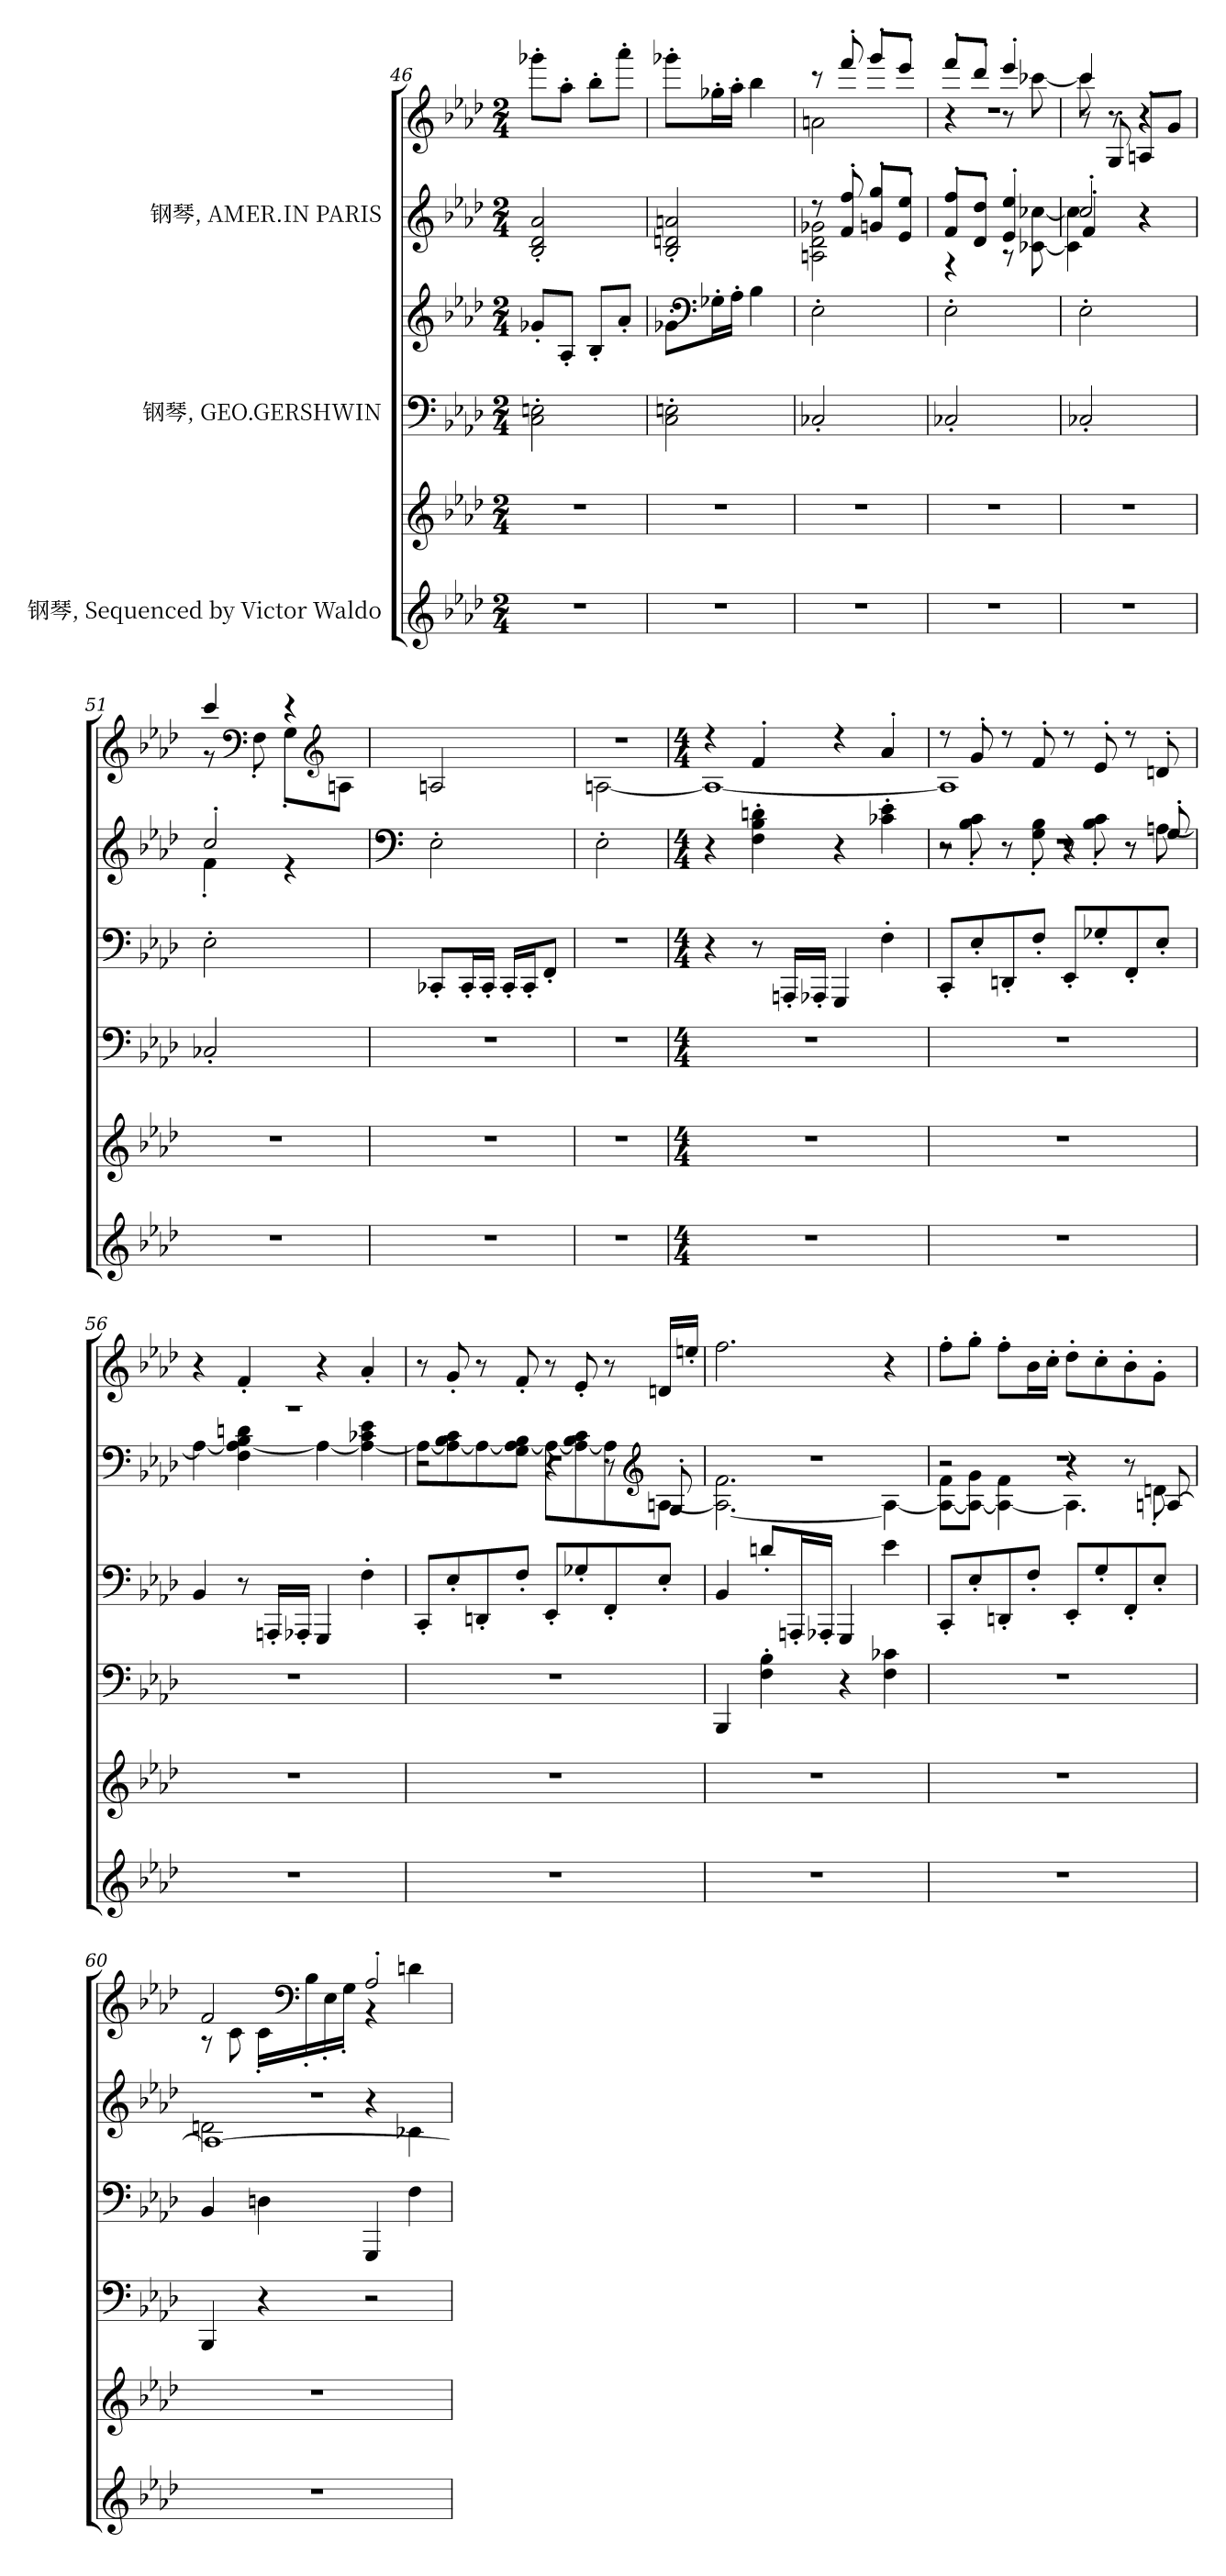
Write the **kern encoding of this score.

**kern	**kern	**kern	**kern	**kern	**kern
*part3	*part3	*part2	*part2	*part1	*part1
*staff6	*staff5	*staff4	*staff3	*staff2	*staff1
*I"钢琴, Sequenced by Victor Waldo	*	*I"钢琴, GEO.GERSHWIN	*	*I"钢琴, AMER.IN PARIS	*
*clefG2	*clefG2	*clefF4	*clefG2	*clefG2	*clefG2
*k[b-e-a-d-]	*k[b-e-a-d-]	*k[b-e-a-d-]	*k[b-e-a-d-]	*k[b-e-a-d-]	*k[b-e-a-d-]
*M2/4	*M2/4	*M2/4	*M2/4	*M2/4	*M2/4
=46	=46	=46	=46	=46	=46
2r	2r	2C\' 2En\'	8g-X'/L	2B-/' 2d-/' 2a-/'	8ggg-X'\L
.	.	.	8A-'/J	.	8aa-'\J
.	.	.	8B-'/L	.	8bb-'\L
.	.	.	8a-'/J	.	8aaa-'\J
=47	=47	=47	=47	=47	=47
2r	2r	2C\' 2En\'	8g-X'\L	2B-/' 2dn/' 2an/'	8ggg-X'\L
*	*	*	*clefF4	*	*
.	.	.	16G-X'\L	.	16gg-X'\L
.	.	.	16A-'\JJ	.	16aa-'\JJ
.	.	.	4B-\	.	4bb-\
!!LO:PB:g=z
=48	=48	=48	=48	=48	=48
*	*	*	*	*^	*^
2r	2r	2C-X'/	2E-'\	8r	2An\ 2d-\ 2g-X\	8r	2an\
.	.	.	.	8f/' 8ff/'	.	8fff'/	.
.	.	.	.	8gn/' 8gg/'L	.	8ggg'/L	.
.	.	.	.	8e-/' 8ee-/'J	.	8eee-'/J	.
=49	=49	=49	=49	=49	=49	=49	=49
*	*	*	*	*	*	*	*^
2r	2r	2C-X'/	2E-'\	8f/' 8ff/'L	4r	2r	4r	8fff'/L
.	.	.	.	8d-/' 8dd-/'J	.	.	.	8ddd-'/J
.	.	.	.	4e-/' 4ee-/'	8r	.	8r	4eee-'/
.	.	.	.	.	[8c-X\ [8cc-X\	.	[8ccc-X\	.
=50	=50	=50	=50	=50	=50	=50	=50	=50
*	*	*	*	*	*^	*	*	*
2r	2r	2C-X'/	2E-'\	2cc'/	4c-\] 4cc-\]	4f'/	4ccc/	8ccc-\]	8r
.	.	.	.	.	.	.	.	8r	8G'/
.	.	.	.	.	4r	4r	4r	4r	8An'/L
.	.	.	.	.	.	.	.	.	8g'/J
*	*	*	*	*	*v	*v	*	*	*
*	*	*	*	*	*	*	*v	*v
=51	=51	=51	=51	=51	=51	=51	=51
2r	2r	2C-X'/	2E-'\	2cc'/	4f'\	4ccc/	8r
*	*	*	*	*	*	*clefF4	*
.	.	.	.	.	.	.	8F'\
.	.	.	.	.	4r	4r	8G'\L
*	*	*	*	*	*	*clefG2	*
.	.	.	.	.	.	.	8An\J
*	*	*	*	*v	*v	*	*
*	*	*	*	*	*v	*v
=52	=52	=52	=52	=52	=52
*	*	*	*	*clefF4	*
2r	2r	2r	8CC-X'/L	2E-'\	2An/
.	.	.	16CC-'/L	.	.
.	.	.	16CC-'/JJ	.	.
.	.	.	16CC-'/LL	.	.
.	.	.	16CC-'/J	.	.
.	.	.	8FF'/J	.	.
!!LO:LB:g=z
=53	=53	=53	=53	=53	=53
*	*	*	*	*	*^
2r	2r	2r	2r	2E-'\	2r	[2An\
=54	=54	=54	=54	=54	=54	=54
*M4/4	*M4/4	*M4/4	*M4/4	*M4/4	*M4/4	*
1r	1r	1r	4r	4r	4r	1A_
.	.	.	8r	4F\' 4B-\' 4dn\'	4f'/	.
.	.	.	16AAAn'/LL	.	.	.
.	.	.	16AAA-X'/JJ	.	.	.
.	.	.	4GGG/	4r	4r	.
.	.	.	4F'\	4c-X\' 4e-\'	4a-'/	.
=55	=55	=55	=55	=55	=55	=55
*	*	*	*	*^	*	*
*	*	*	*	*	*^	*	*
1r	1r	1r	8CC'/L	1r	8r	2r	8r	1A]
.	.	.	8E-'/	.	8B-\' 8c\'	.	8g'/	.
.	.	.	8DDn'/	.	8r	.	8r	.
.	.	.	8F'/J	.	8G\' 8B-\'	.	8f'/	.
.	.	.	8EE-'/L	.	8r	4r	8r	.
.	.	.	8G-X'/	.	8B-\' 8c\'	.	8e-'/	.
.	.	.	8FF'/	.	8r	8r	8r	.
.	.	.	8E-'/J	.	[8An\	8G'/	8dn'/	.
*	*	*	*	*	*v	*v	*	*
*	*	*	*	*	*	*v	*v
=56	=56	=56	=56	=56	=56	=56
1r	1r	1r	4BB-/	1r	4A\_	4r
.	.	.	8r	.	4F\ 4A\_ 4B-\ 4dn\	4f'/
.	.	.	16AAAn'/LL	.	.	.
.	.	.	16AAA-X'/JJ	.	.	.
.	.	.	4GGG/	.	4A\_	4r
.	.	.	4F'\	.	4A\_ 4c-X\ 4e-\	4a-'/
!!LO:PB:g=z
=57	=57	=57	=57	=57	=57	=57
*	*	*	*	*	*^	*
1r	1r	1r	8CC'/L	1r	8A\L_	2r	8r
.	.	.	8E-'/	.	8A\_ 8B-\ 8c\	.	8g'/
.	.	.	8DDn'/	.	8A\_	.	8r
.	.	.	8F'/J	.	8G\ 8A\_ 8B-\J	.	8f'/
.	.	.	8EE-'/L	.	8A\L_	4r	8r
.	.	.	8G-X'/	.	8A\_ 8B-\ 8c\	.	8e-'/
.	.	.	8FF'/	.	8A\]	8r	8r
*	*	*	*	*clefG2	*	*	*
.	.	.	8E-'/J	.	[8An\J	8G'/	16dn/LL
.	.	.	.	.	.	.	16een'/JJ
*	*	*	*	*	*v	*v	*
=58	=58	=58	=58	=58	=58	=58
1r	1r	4BBB-/	4BB-/	1r	2.A\_ 2.f\	2.ff\
.	.	4F\' 4B-\'	8dn'/L	.	.	.
.	.	.	16AAAn'/L	.	.	.
.	.	.	16AAA-X'/JJ	.	.	.
.	.	4r	4GGG/	.	.	.
.	.	4F\ 4c-X\	4e-\	.	4A\_	4r
=59	=59	=59	=59	=59	=59	=59
*	*	*	*	*	*^	*
1r	1r	1r	8CC'/L	1r	8A\_ 8f\L	2r	8ff'\L
.	.	.	8E-'/	.	8A\_ 8g\J	.	8gg'\J
.	.	.	8DDn'/	.	4A\_ 4f\	.	8ff'\L
.	.	.	8F'/J	.	.	.	16b-\L
.	.	.	.	.	.	.	16cc'\JJ
.	.	.	8EE-'/L	.	4.A\]	4r	8dd-'\L
.	.	.	8G'/	.	.	.	8cc'\
.	.	.	8FF'/	.	.	8r	8b-'\
.	.	.	8E-'/J	.	8dn'\	[8An/	8g'\J
!!LO:LB:g=z
=60	=60	=60	=60	=60	=60	=60	=60
*	*	*	*	*	*	*	*^
1r	1r	4BBB-/	4BB-/	1r	2dn\	1A_	2f/	8r
.	.	.	.	.	.	.	.	8c\
.	.	4r	4Dn\	.	.	.	.	16c'\LL
*	*	*	*	*	*	*	*clefF4	*
.	.	.	.	.	.	.	.	16B-'\
.	.	.	.	.	.	.	.	16E-'\
.	.	.	.	.	.	.	.	16G'\JJ
.	.	2r	4GGG/	.	4r	.	2A-'/	4r
.	.	.	4F\	.	4c-X\	.	.	4dn\
*	*	*	*	*v	*v	*v	*	*
*	*	*	*	*	*v	*v
=	=	=	=	=	=
*-	*-	*-	*-	*-	*-
